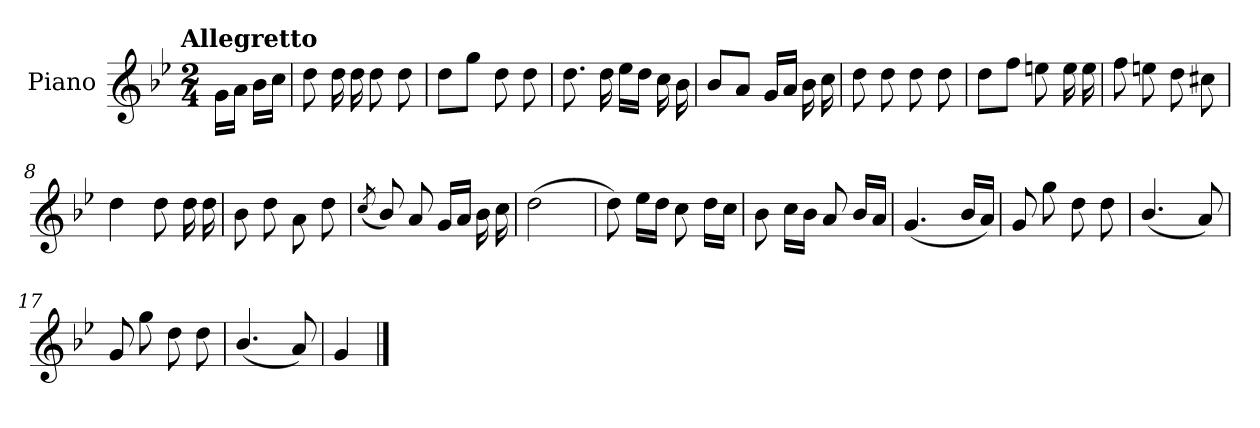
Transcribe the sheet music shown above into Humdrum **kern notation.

**kern
*part1
*staff1
*I"Piano
*I'Pno.
*clefG2
*k[b-e-]
!!LO:TX:omd:t=Allegretto
*M2/4
*MM116
=
16g\LL
16a\JJ
16b-\LL
16cc\JJ
=1
8dd\
16dd\
16dd\
8dd\
8dd\
=2
8dd\L
8gg\J
8dd\
8dd\
=3
8.dd\
16dd\
16ee-\LL
16dd\JJ
16cc\
16b-\
!!LO:LB:g=z
=4
8b-/L
8a/J
16g/LL
16a/JJ
16b-\
16cc\
=5
8dd\
8dd\
8dd\
8dd\
=6
8dd\L
8ff\J
8een\
16ee\
16ee\
=7
8ff\
8een\
8dd\
8cc#X\
=8
4dd\
8dd\
16dd\
16dd\
!!LO:LB:g=z
=9
8b-\
8dd\
8a\
8dd\
=10
(<8qcc/
8b-/)
8a/
16g/LL
16a/JJ
16b-\
16cc\
=11
(>2dd\
=12
8dd\)
16ee-\LL
16dd\JJ
8cc\
16dd\LL
16cc\JJ
=13
8b-\
16cc\LL
16b-\JJ
8a/
16b-/LL
16a/JJ
!!LO:LB:g=z
=14
(<4.g/
16b-/LL
16a/JJ)
=15
8g/
8gg\
8dd\
8dd\
=16
(<4.b-/
8a/)
=17
8g/
8gg\
8dd\
8dd\
=18
(<4.b-/
8a/)
=19
4g/
==
*-
